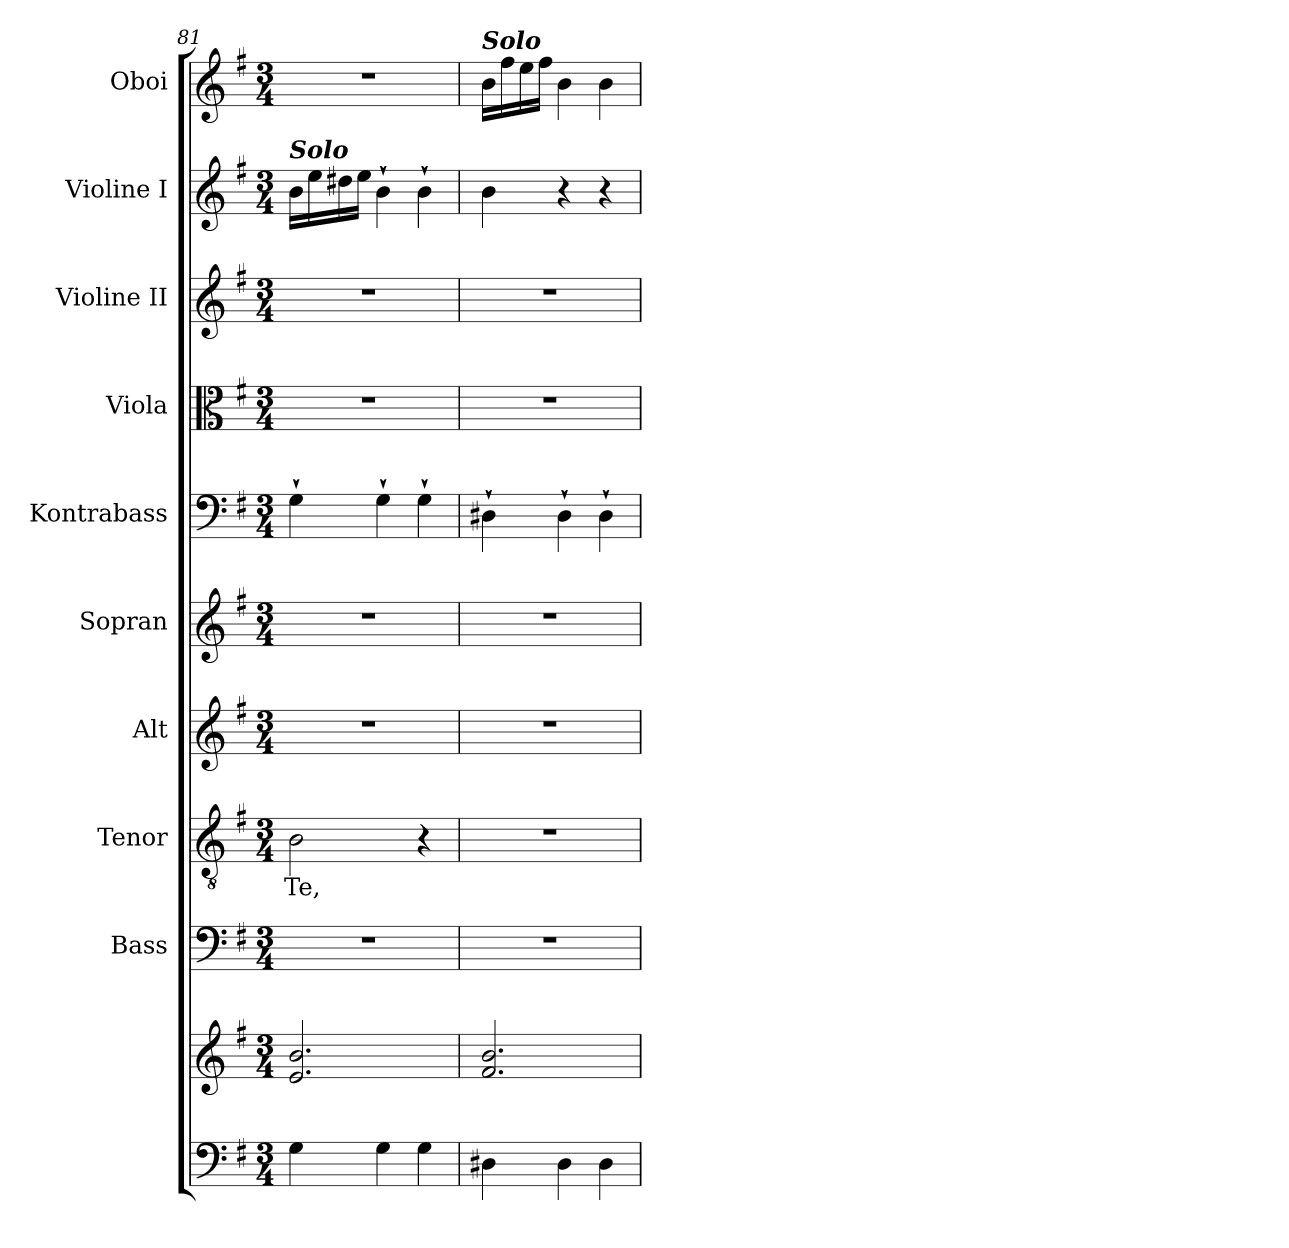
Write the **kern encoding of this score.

**kern	**kern	**kern	**kern	**text	**kern	**kern	**kern	**kern	**kern	**kern	**kern
*part10	*part10	*part9	*part8	*part8	*part7	*part6	*part5	*part4	*part3	*part2	*part1
*staff11	*staff10	*staff9	*staff8	*staff8	*staff7	*staff6	*staff5	*staff4	*staff3	*staff2	*staff1
*	*	*I"Bass	*I"Tenor	*	*I"Alt	*I"Sopran	*I"Kontrabass	*I"Viola	*I"Violine II	*I"Violine I	*I"Oboi
*	*	*I'B.	*I'T.	*	*I'A.	*I'S.	*I'Kb.	*I'Vla.	*I'Vl. II	*I'Vl. I	*I'Ob.
*clefF4	*clefG2	*clefF4	*clefGv2	*	*clefG2	*clefG2	*clefF4	*clefC3	*clefG2	*clefG2	*clefG2
*	*	*	*	*	*	*	*ITrd7c12	*	*	*	*
*k[f#]	*k[f#]	*k[f#]	*k[f#]	*	*k[f#]	*k[f#]	*k[f#]	*k[f#]	*k[f#]	*k[f#]	*k[f#]
*G:	*G:	*G:	*G:	*	*G:	*G:	*G:	*G:	*G:	*G:	*G:
*M3/4	*M3/4	*M3/4	*M3/4	*	*M3/4	*M3/4	*M3/4	*M3/4	*M3/4	*M3/4	*M3/4
=81	=81	=81	=81	=81	=81	=81	=81	=81	=81	=81	=81
!	!	!	!	!	!	!	!	!	!	!LO:TX:a:Bi:t=Solo	!
!	!	!	!	!LO:LY:b	!	!	!	!	!	!	!
4G\	2.e/ 2.b/	2.r	2B\	Te,	2.r	2.r	4GG`>\	2.r	2.r	16b\LL	2.r
.	.	.	.	.	.	.	.	.	.	16ee\	.
.	.	.	.	.	.	.	.	.	.	16dd#X\	.
.	.	.	.	.	.	.	.	.	.	16ee\JJ	.
4G\	.	.	.	.	.	.	4GG`>\	.	.	4b`>\	.
4G\	.	.	4r	.	.	.	4GG`>\	.	.	4b`>\	.
=82	=82	=82	=82	=82	=82	=82	=82	=82	=82	=82	=82
!	!	!	!	!	!	!	!	!	!	!	!LO:TX:a:Bi:t=Solo
4D#X\	2.f#/ 2.b/	2.r	2.r	.	2.r	2.r	4DD#X`>\	2.r	2.r	4b\	16b\LL
.	.	.	.	.	.	.	.	.	.	.	16ff#\
.	.	.	.	.	.	.	.	.	.	.	16ee\
.	.	.	.	.	.	.	.	.	.	.	16ff#\JJ
4D#\	.	.	.	.	.	.	4DD#`>\	.	.	4r	4b\
4D#\	.	.	.	.	.	.	4DD#`>\	.	.	4r	4b\
=	=	=	=	=	=	=	=	=	=	=	=
*-	*-	*-	*-	*-	*-	*-	*-	*-	*-	*-	*-
